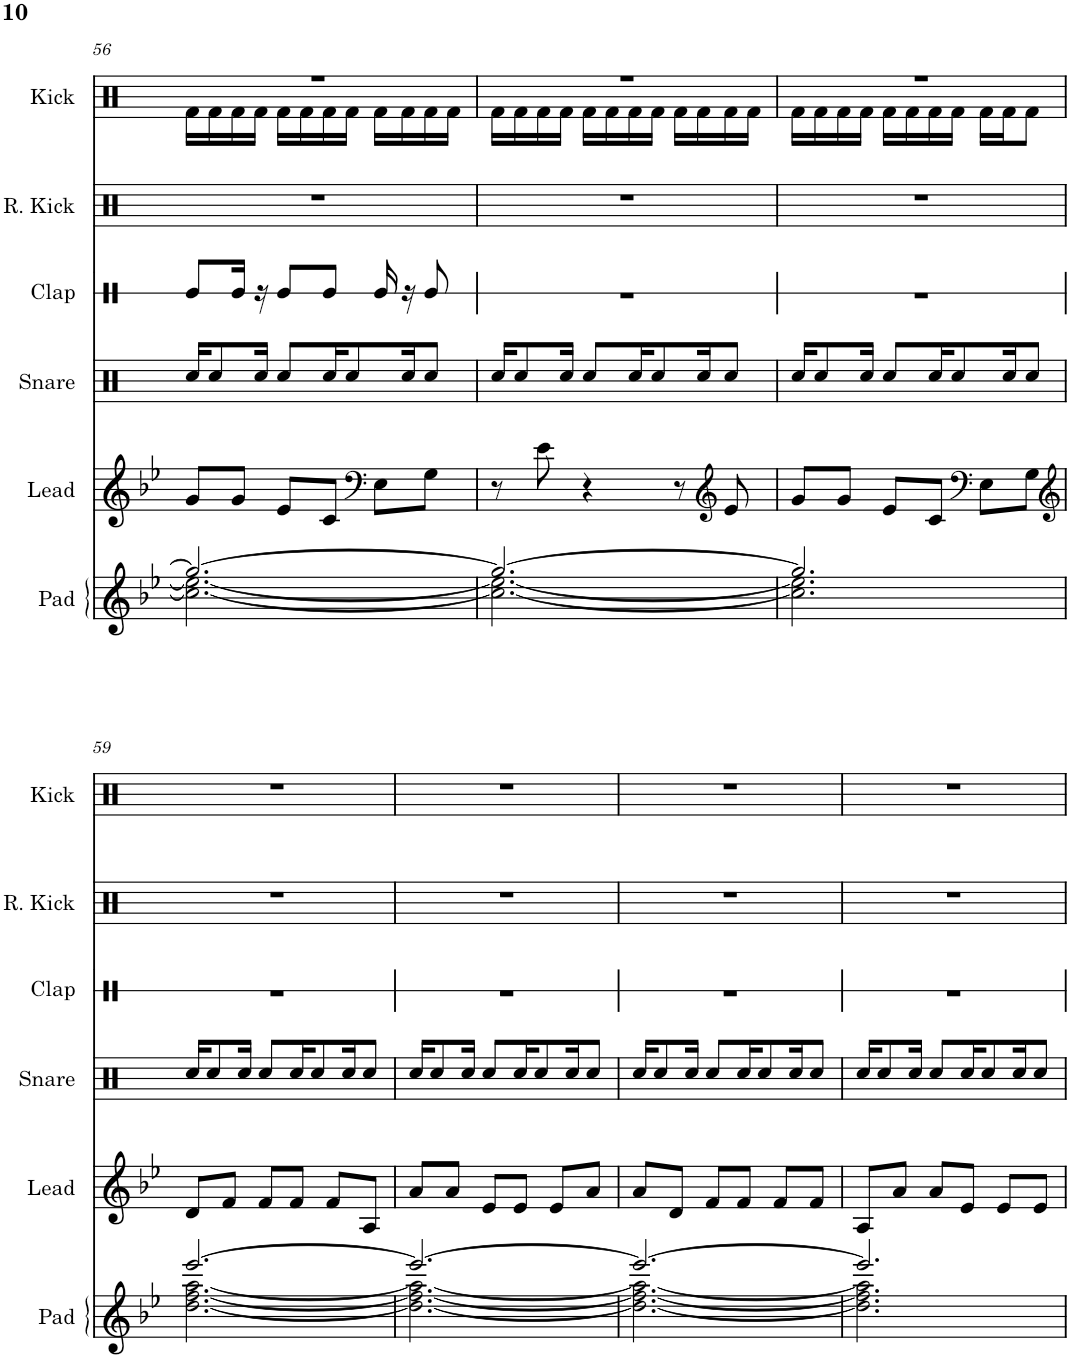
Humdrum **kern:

**kern	**kern	**kern	**kern	**kern	**kern
*part6	*part5	*part4	*part3	*part2	*part1
*staff6	*staff5	*staff4	*staff3	*staff2	*staff1
*I"Pad	*I"Lead	*I"Snare	*I"Clap	*I"Reverb Kick	*I"Kick
*I'Pad	*I'Lead	*I'Snare	*I'Clap	*I'R. Kick	*I'Kick
!!LO:PB:g=z
*clefG2	*clefG2	*clefX	*clefX	*clefX	*clefX
*k[b-e-]	*k[b-e-]	*k[b-e-]	*k[b-e-]	*k[b-e-]	*k[b-e-]
*M3/4	*M3/4	*M3/4	*M3/4	*M3/4	*M3/4
=56	=56	=56	=56	=56	=56
*^	*	*	*	*	*^
2.gg/_	2.cc\_ 2.ee-\_	8g/L	16Rcc/KL	8Re/L	2.r	2.r	16Rf\LL
.	.	.	8Rcc/	.	.	.	16Rf\
.	.	8g/J	.	16Re/Jk	.	.	16Rf\
.	.	.	16Rcc/Jk	16r	.	.	16Rf\JJ
.	.	8e-/L	8Rcc/L	8Re/L	.	.	16Rf\LL
.	.	.	.	.	.	.	16Rf\
.	.	8c/J	16Rcc/K	8Re/J	.	.	16Rf\
.	.	.	8Rcc/	.	.	.	16Rf\JJ
*	*	*clefF4	*	*	*	*	*
.	.	8E-\L	.	16Re/	.	.	16Rf\LL
.	.	.	16Rcc/K	16r	.	.	16Rf\
.	.	8G\J	8Rcc/J	8Re/	.	.	16Rf\
.	.	.	.	.	.	.	16Rf\JJ
=57	=57	=57	=57	=57	=57	=57	=57
2.gg/_	2.cc\_ 2.ee-\_	8r	16Rcc/KL	2.r	2.r	2.r	16Rf\LL
.	.	.	8Rcc/	.	.	.	16Rf\
.	.	8e-\	.	.	.	.	16Rf\
.	.	.	16Rcc/Jk	.	.	.	16Rf\JJ
.	.	4r	8Rcc/L	.	.	.	16Rf\LL
.	.	.	.	.	.	.	16Rf\
.	.	.	16Rcc/K	.	.	.	16Rf\
.	.	.	8Rcc/	.	.	.	16Rf\JJ
.	.	8r	.	.	.	.	16Rf\LL
.	.	.	16Rcc/K	.	.	.	16Rf\
*	*	*clefG2	*	*	*	*	*
.	.	8e-/	8Rcc/J	.	.	.	16Rf\
.	.	.	.	.	.	.	16Rf\JJ
=58	=58	=58	=58	=58	=58	=58	=58
2.gg/]	2.cc\] 2.ee-\]	8g/L	16Rcc/KL	2.r	2.r	2.r	16Rf\LL
.	.	.	8Rcc/	.	.	.	16Rf\
.	.	8g/J	.	.	.	.	16Rf\
.	.	.	16Rcc/Jk	.	.	.	16Rf\JJ
.	.	8e-/L	8Rcc/L	.	.	.	16Rf\LL
.	.	.	.	.	.	.	16Rf\
.	.	8c/J	16Rcc/K	.	.	.	16Rf\
.	.	.	8Rcc/	.	.	.	16Rf\JJ
*	*	*clefF4	*	*	*	*	*
.	.	8E-\L	.	.	.	.	16Rf\LL
.	.	.	16Rcc/K	.	.	.	16Rf\J
.	.	8G\J	8Rcc/J	.	.	.	8Rf\J
*	*	*	*	*	*	*v	*v
!!LO:LB:g=z
=59	=59	=59	=59	=59	=59	=59
*	*	*clefG2	*	*	*	*
[2.eee-/	[2.dd\ [2.ff\ [2.aa\	8d/L	16Rcc/KL	2.r	2.r	2.r
.	.	.	8Rcc/	.	.	.
.	.	8f/J	.	.	.	.
.	.	.	16Rcc/Jk	.	.	.
.	.	8f/L	8Rcc/L	.	.	.
.	.	8f/J	16Rcc/K	.	.	.
.	.	.	8Rcc/	.	.	.
.	.	8f/L	.	.	.	.
.	.	.	16Rcc/K	.	.	.
.	.	8A/J	8Rcc/J	.	.	.
=60	=60	=60	=60	=60	=60	=60
2.eee-/_	2.dd\_ 2.ff\_ 2.aa\_	8a/L	16Rcc/KL	2.r	2.r	2.r
.	.	.	8Rcc/	.	.	.
.	.	8a/J	.	.	.	.
.	.	.	16Rcc/Jk	.	.	.
.	.	8e-/L	8Rcc/L	.	.	.
.	.	8e-/J	16Rcc/K	.	.	.
.	.	.	8Rcc/	.	.	.
.	.	8e-/L	.	.	.	.
.	.	.	16Rcc/K	.	.	.
.	.	8a/J	8Rcc/J	.	.	.
=61	=61	=61	=61	=61	=61	=61
2.eee-/_	2.dd\_ 2.ff\_ 2.aa\_	8a/L	16Rcc/KL	2.r	2.r	2.r
.	.	.	8Rcc/	.	.	.
.	.	8d/J	.	.	.	.
.	.	.	16Rcc/Jk	.	.	.
.	.	8f/L	8Rcc/L	.	.	.
.	.	8f/J	16Rcc/K	.	.	.
.	.	.	8Rcc/	.	.	.
.	.	8f/L	.	.	.	.
.	.	.	16Rcc/K	.	.	.
.	.	8f/J	8Rcc/J	.	.	.
=62	=62	=62	=62	=62	=62	=62
2.eee-/]	2.dd\] 2.ff\] 2.aa\]	8A/L	16Rcc/KL	2.r	2.r	2.r
.	.	.	8Rcc/	.	.	.
.	.	8a/J	.	.	.	.
.	.	.	16Rcc/Jk	.	.	.
.	.	8a/L	8Rcc/L	.	.	.
.	.	8e-/J	16Rcc/K	.	.	.
.	.	.	8Rcc/	.	.	.
.	.	8e-/L	.	.	.	.
.	.	.	16Rcc/K	.	.	.
.	.	8e-/J	8Rcc/J	.	.	.
*v	*v	*	*	*	*	*
=	=	=	=	=	=
*-	*-	*-	*-	*-	*-
